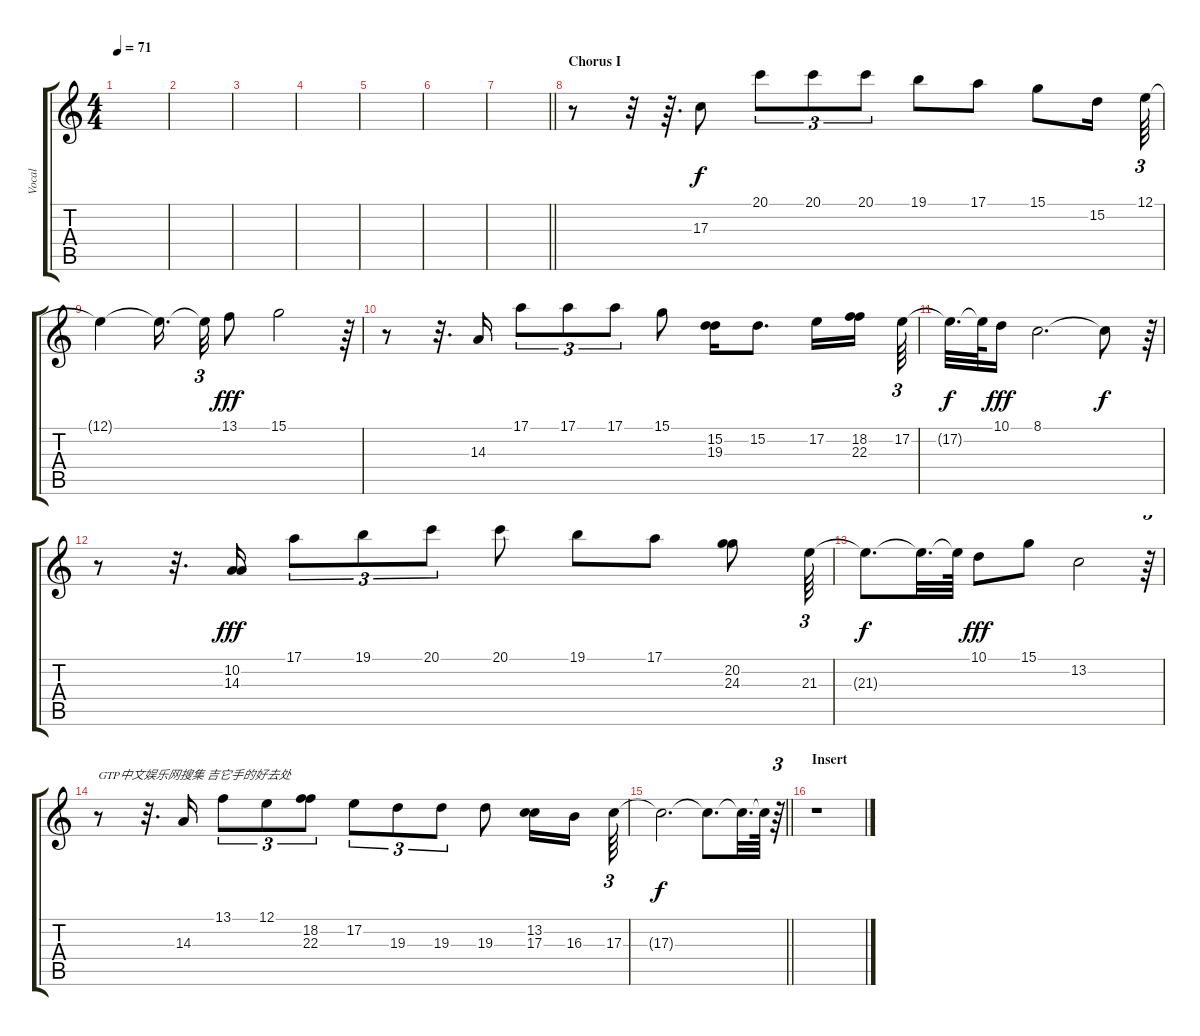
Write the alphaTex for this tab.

\track ("Vocal" "Vocal") {instrument synthbrass1}
\staff {score tabs}
\tuning (E4 B3 G3 D3 A2 E2) {hide}
\ts (4 4)
\tempo 71
\clef g2
\ks c
|
|
|
|
|
|
\barLineRight lightlight
|
\section ("" "Chorus I")
r.8 r.32 r.64{d} 17.3.8 20.1.8{tu (3 2)} 20.1.8{tu (3 2)} 20.1.8{tu (3 2)} 19.1.8 17.1.8 15.1.8 15.2.16 12.1.64{tu (3 2)} |
12.1{t}.4{dy f} 12.1{t}.16{d beam splitsecondary} 12.1{t}.32{tu (3 2)} 13.1.8{dy fff} 15.1.2 r.64{tu (3 2)} |
r.8 r.32{d} 14.3.16 17.1.8{tu (3 2)} 17.1.8{tu (3 2)} 17.1.8{tu (3 2)} 15.1.8 (15.2 19.3).16 15.2.8{d} 17.2.16 (18.2 22.3).16{beam splitsecondary} 17.2.64{tu (3 2)} |
17.2{t}.32{d dy f} 17.2{t}.64 10.1.16{dy fff} 8.1.2{d} 8.1{t}.8{dy f} r.64{tu (3 2)} |
r.8 r.32{d} (10.2 14.3).16{dy fff} 17.1.8{tu (3 2)} 19.1.8{tu (3 2)} 20.1.8{tu (3 2)} 20.1.8 19.1.8 17.1.8 (20.2 24.3).8 21.3.64{tu (3 2)} |
21.3{t}.8{d dy f} 21.3{t}.32{d} 21.3{t}.64 10.1.8{dy fff} 15.1.8 13.2.2 r.64{tu (3 2)} |
r.8{txt "GTP中文娱乐网搜集 吉它手的好去处"} r.32{d} 14.3.16 13.1.8{tu (3 2)} 12.1.8{tu (3 2)} (18.2 22.3).8{tu (3 2)} 17.2.8{tu (3 2)} 19.3.8{tu (3 2)} 19.3.8{tu (3 2)} 19.3.8 (13.2 17.3).16 16.3.16{beam splitsecondary} 17.3.64{tu (3 2)} |
\barLineRight lightlight
17.3{t}.2{d dy f} 17.3{t}.8{d} 17.3{t}.32{d} 17.3{t}.64 r.64{tu (3 2)} |
\section ("" "Insert")
r.1
